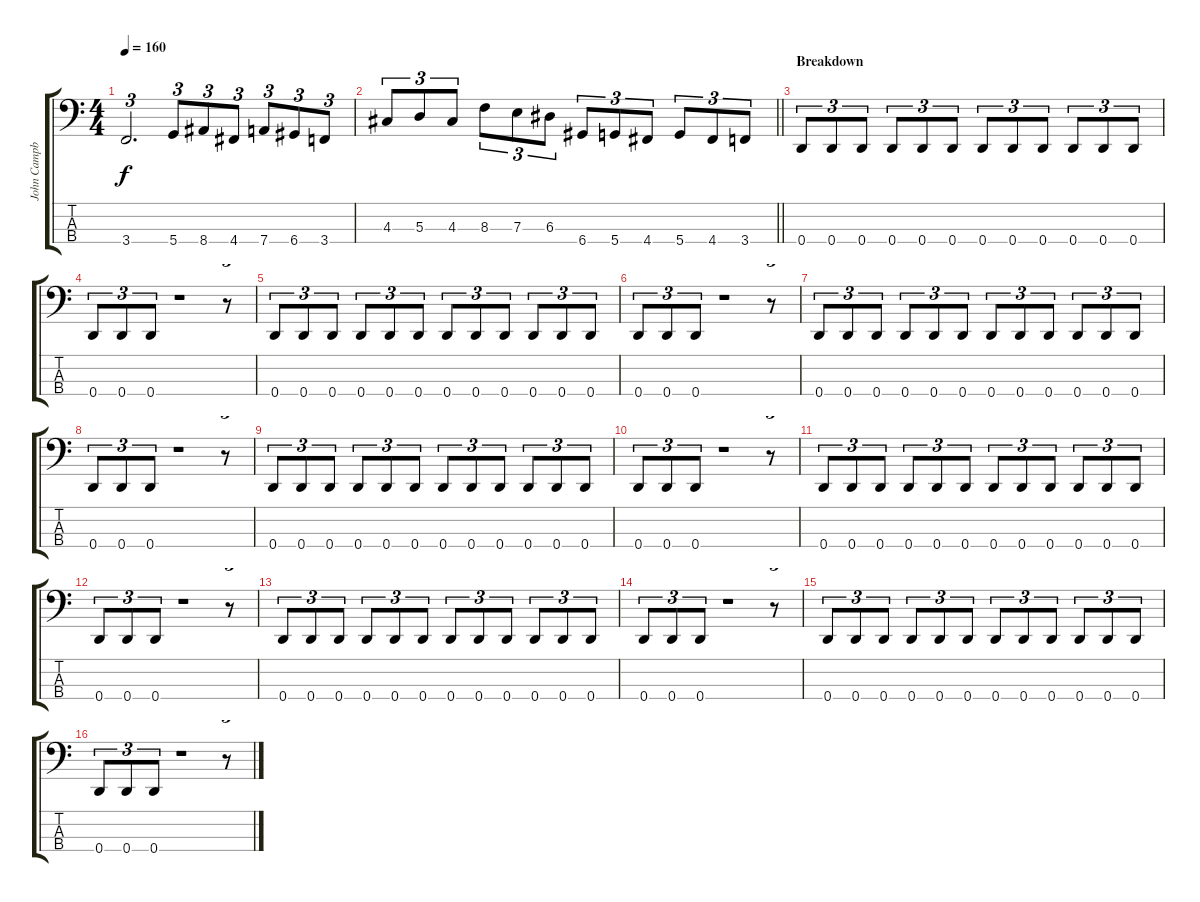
\track ("John Campbell" "John Campb") {instrument electricbasspick}
\staff {score tabs}
\tuning (G2 D2 A1 D1) {hide}
\ts (4 4)
\tempo 160
\clef f4
\ks c
3.4.2{d tu (3 2) dy f} 5.4.8{tu (3 2)} 8.4.8{tu (3 2)} 4.4.8{tu (3 2)} 7.4.8{tu (3 2)} 6.4.8{tu (3 2)} 3.4.8{tu (3 2)} |
\barLineRight lightlight
4.3.8{tu (3 2)} 5.3.8{tu (3 2)} 4.3.8{tu (3 2)} 8.3.8{tu (3 2)} 7.3.8{tu (3 2)} 6.3.8{tu (3 2)} 6.4.8{tu (3 2)} 5.4.8{tu (3 2)} 4.4.8{tu (3 2)} 5.4.8{tu (3 2)} 4.4.8{tu (3 2)} 3.4.8{tu (3 2)} |
\section ("" "Breakdown")
0.4.8{tu (3 2)} 0.4.8{tu (3 2)} 0.4.8{tu (3 2)} 0.4.8{tu (3 2)} 0.4.8{tu (3 2)} 0.4.8{tu (3 2)} 0.4.8{tu (3 2)} 0.4.8{tu (3 2)} 0.4.8{tu (3 2)} 0.4.8{tu (3 2)} 0.4.8{tu (3 2)} 0.4.8{tu (3 2)} |
0.4.8{tu (3 2)} 0.4.8{tu (3 2)} 0.4.8{tu (3 2)} r.1{tu (3 2)} r.8{tu (3 2)} |
0.4.8{tu (3 2)} 0.4.8{tu (3 2)} 0.4.8{tu (3 2)} 0.4.8{tu (3 2)} 0.4.8{tu (3 2)} 0.4.8{tu (3 2)} 0.4.8{tu (3 2)} 0.4.8{tu (3 2)} 0.4.8{tu (3 2)} 0.4.8{tu (3 2)} 0.4.8{tu (3 2)} 0.4.8{tu (3 2)} |
0.4.8{tu (3 2)} 0.4.8{tu (3 2)} 0.4.8{tu (3 2)} r.1{tu (3 2)} r.8{tu (3 2)} |
0.4.8{tu (3 2)} 0.4.8{tu (3 2)} 0.4.8{tu (3 2)} 0.4.8{tu (3 2)} 0.4.8{tu (3 2)} 0.4.8{tu (3 2)} 0.4.8{tu (3 2)} 0.4.8{tu (3 2)} 0.4.8{tu (3 2)} 0.4.8{tu (3 2)} 0.4.8{tu (3 2)} 0.4.8{tu (3 2)} |
0.4.8{tu (3 2)} 0.4.8{tu (3 2)} 0.4.8{tu (3 2)} r.1{tu (3 2)} r.8{tu (3 2)} |
0.4.8{tu (3 2)} 0.4.8{tu (3 2)} 0.4.8{tu (3 2)} 0.4.8{tu (3 2)} 0.4.8{tu (3 2)} 0.4.8{tu (3 2)} 0.4.8{tu (3 2)} 0.4.8{tu (3 2)} 0.4.8{tu (3 2)} 0.4.8{tu (3 2)} 0.4.8{tu (3 2)} 0.4.8{tu (3 2)} |
0.4.8{tu (3 2)} 0.4.8{tu (3 2)} 0.4.8{tu (3 2)} r.1{tu (3 2)} r.8{tu (3 2)} |
0.4.8{tu (3 2)} 0.4.8{tu (3 2)} 0.4.8{tu (3 2)} 0.4.8{tu (3 2)} 0.4.8{tu (3 2)} 0.4.8{tu (3 2)} 0.4.8{tu (3 2)} 0.4.8{tu (3 2)} 0.4.8{tu (3 2)} 0.4.8{tu (3 2)} 0.4.8{tu (3 2)} 0.4.8{tu (3 2)} |
0.4.8{tu (3 2)} 0.4.8{tu (3 2)} 0.4.8{tu (3 2)} r.1{tu (3 2)} r.8{tu (3 2)} |
0.4.8{tu (3 2)} 0.4.8{tu (3 2)} 0.4.8{tu (3 2)} 0.4.8{tu (3 2)} 0.4.8{tu (3 2)} 0.4.8{tu (3 2)} 0.4.8{tu (3 2)} 0.4.8{tu (3 2)} 0.4.8{tu (3 2)} 0.4.8{tu (3 2)} 0.4.8{tu (3 2)} 0.4.8{tu (3 2)} |
0.4.8{tu (3 2)} 0.4.8{tu (3 2)} 0.4.8{tu (3 2)} r.1{tu (3 2)} r.8{tu (3 2)} |
0.4.8{tu (3 2)} 0.4.8{tu (3 2)} 0.4.8{tu (3 2)} 0.4.8{tu (3 2)} 0.4.8{tu (3 2)} 0.4.8{tu (3 2)} 0.4.8{tu (3 2)} 0.4.8{tu (3 2)} 0.4.8{tu (3 2)} 0.4.8{tu (3 2)} 0.4.8{tu (3 2)} 0.4.8{tu (3 2)} |
0.4.8{tu (3 2)} 0.4.8{tu (3 2)} 0.4.8{tu (3 2)} r.1{tu (3 2)} r.8{tu (3 2)}
